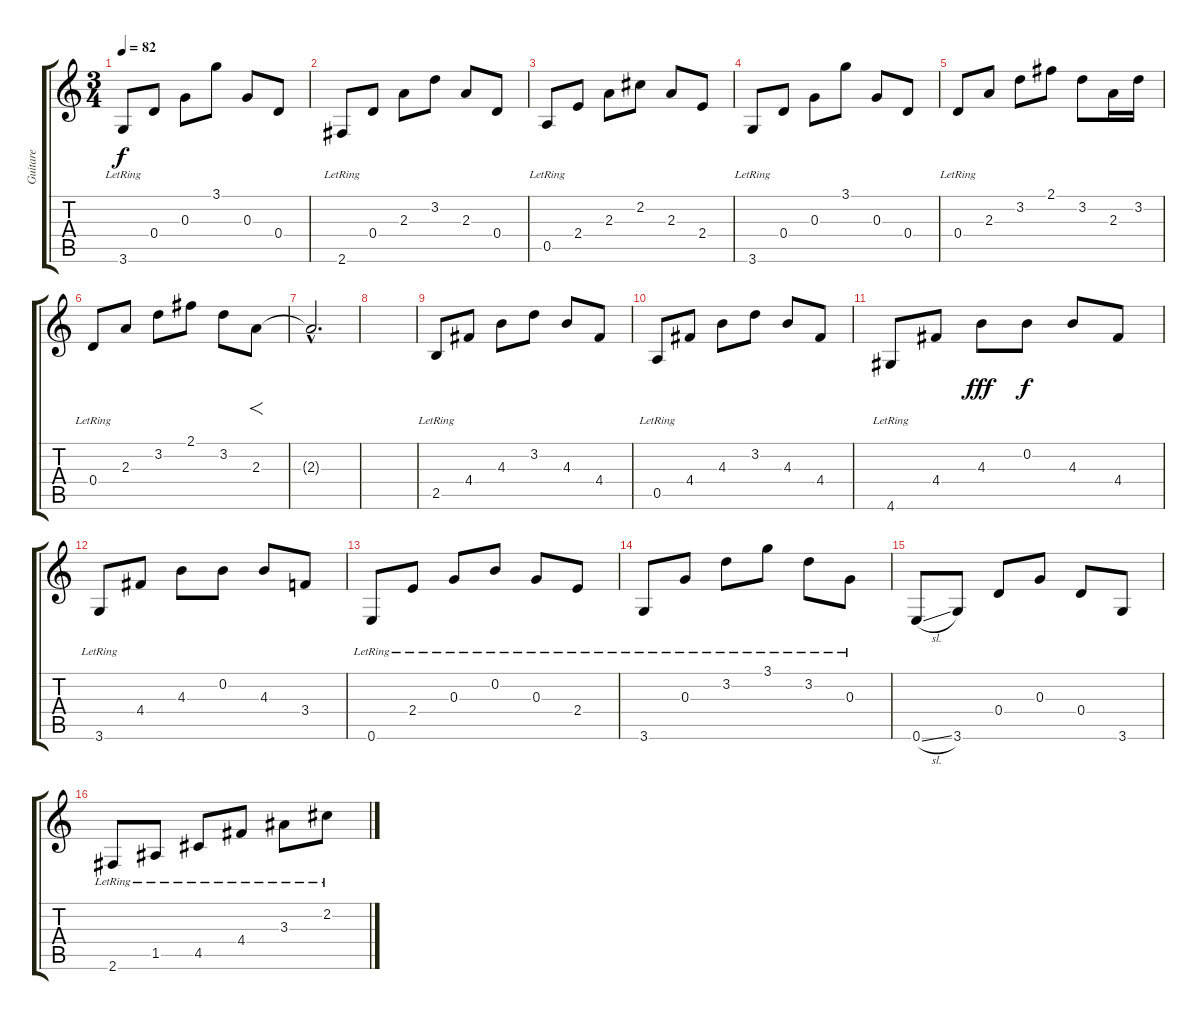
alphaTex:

\track ("Guitare" "Guitare") {instrument electricguitarclean}
\staff {score tabs}
\tuning (E4 B3 G3 D3 A2 E2) {hide}
\ts (3 4)
\tempo 82
\clef g2
\ks c
3.6{lr}.8{dy f} 0.4.8 0.3.8 3.1.8 0.3.8 0.4.8 |
2.6{lr}.8 0.4.8 2.3.8 3.2.8 2.3.8 0.4.8 |
0.5{lr}.8 2.4.8 2.3.8 2.2.8 2.3.8 2.4.8 |
3.6{lr}.8 0.4.8 0.3.8 3.1.8 0.3.8 0.4.8 |
0.4{lr}.8 2.3.8 3.2.8 2.1.8 3.2.8 2.3.16 3.2.16 |
0.4{lr}.8 2.3.8 3.2.8 2.1.8 3.2.8 2.3.8{f} |
2.3{hac t}.2{d} |
|
2.5{lr}.8 4.4.8 4.3.8 3.2.8 4.3.8 4.4.8 |
0.5{lr}.8 4.4.8 4.3.8 3.2.8 4.3.8 4.4.8 |
4.6{lr}.8 4.4.8 4.3.8{dy fff} 0.2.8{dy f} 4.3.8 4.4.8 |
3.6{lr}.8 4.4.8 4.3.8 0.2.8 4.3.8 3.4.8 |
0.6{lr}.8 2.4{lr}.8 0.3{lr}.8 0.2{lr}.8 0.3{lr}.8 2.4{lr}.8 |
3.6{lr}.8 0.3{lr}.8 3.2{lr}.8 3.1{lr}.8 3.2{lr}.8 0.3{lr}.8 |
0.6{sl}.8 3.6.8 0.4.8 0.3.8 0.4.8 3.6.8 |
2.6{lr}.8 1.5{lr}.8 4.5{lr}.8 4.4{lr}.8 3.3{lr}.8 2.2{lr}.8
